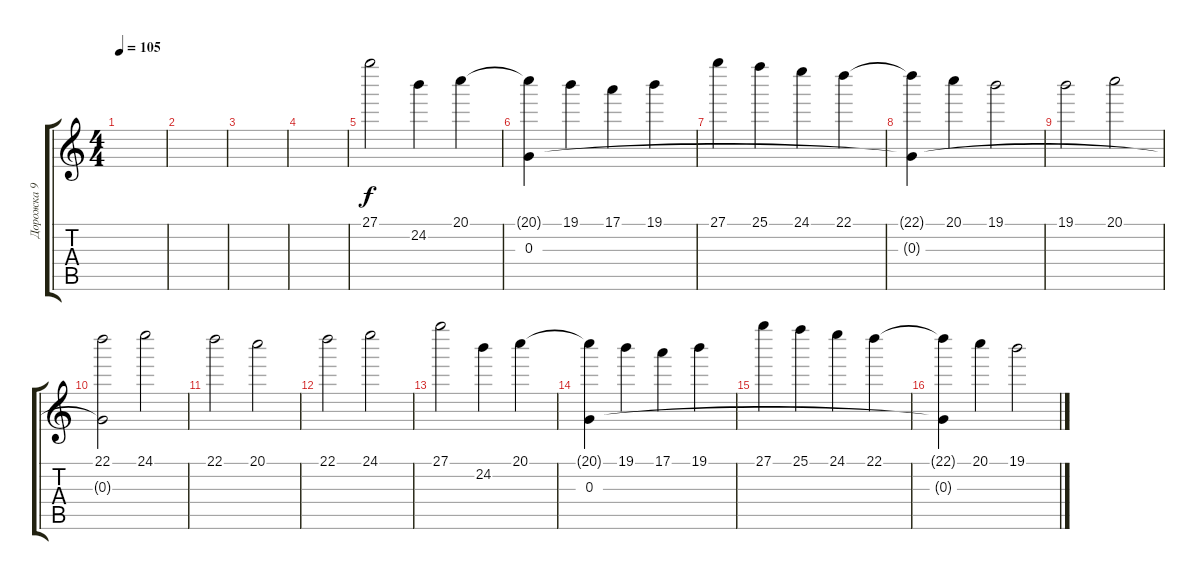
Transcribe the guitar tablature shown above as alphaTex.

\track ("Дорожка 9" "Дорожка 9") {instrument acousticguitarsteel}
\staff {score tabs}
\tuning (E4 B3 G3 D3 A2 E2) {hide}
\ts (4 4)
\tempo 105
\clef g2
\ks c
|
|
|
|
27.1.2 24.2.4 20.1.4 |
(20.1{t} 0.3).4 19.1.4 17.1.4 19.1.4 |
27.1.4 25.1.4 24.1.4 22.1.4 |
(22.1{t} 0.3{t}).4 20.1.4 19.1.2 |
19.1.2 20.1.2 |
(22.1 0.3{t}).2 24.1.2 |
22.1.2 20.1.2 |
22.1.2 24.1.2 |
27.1.2 24.2.4 20.1.4 |
(20.1{t} 0.3).4 19.1.4 17.1.4 19.1.4 |
27.1.4 25.1.4 24.1.4 22.1.4 |
(22.1{t} 0.3{t}).4 20.1.4 19.1.2
